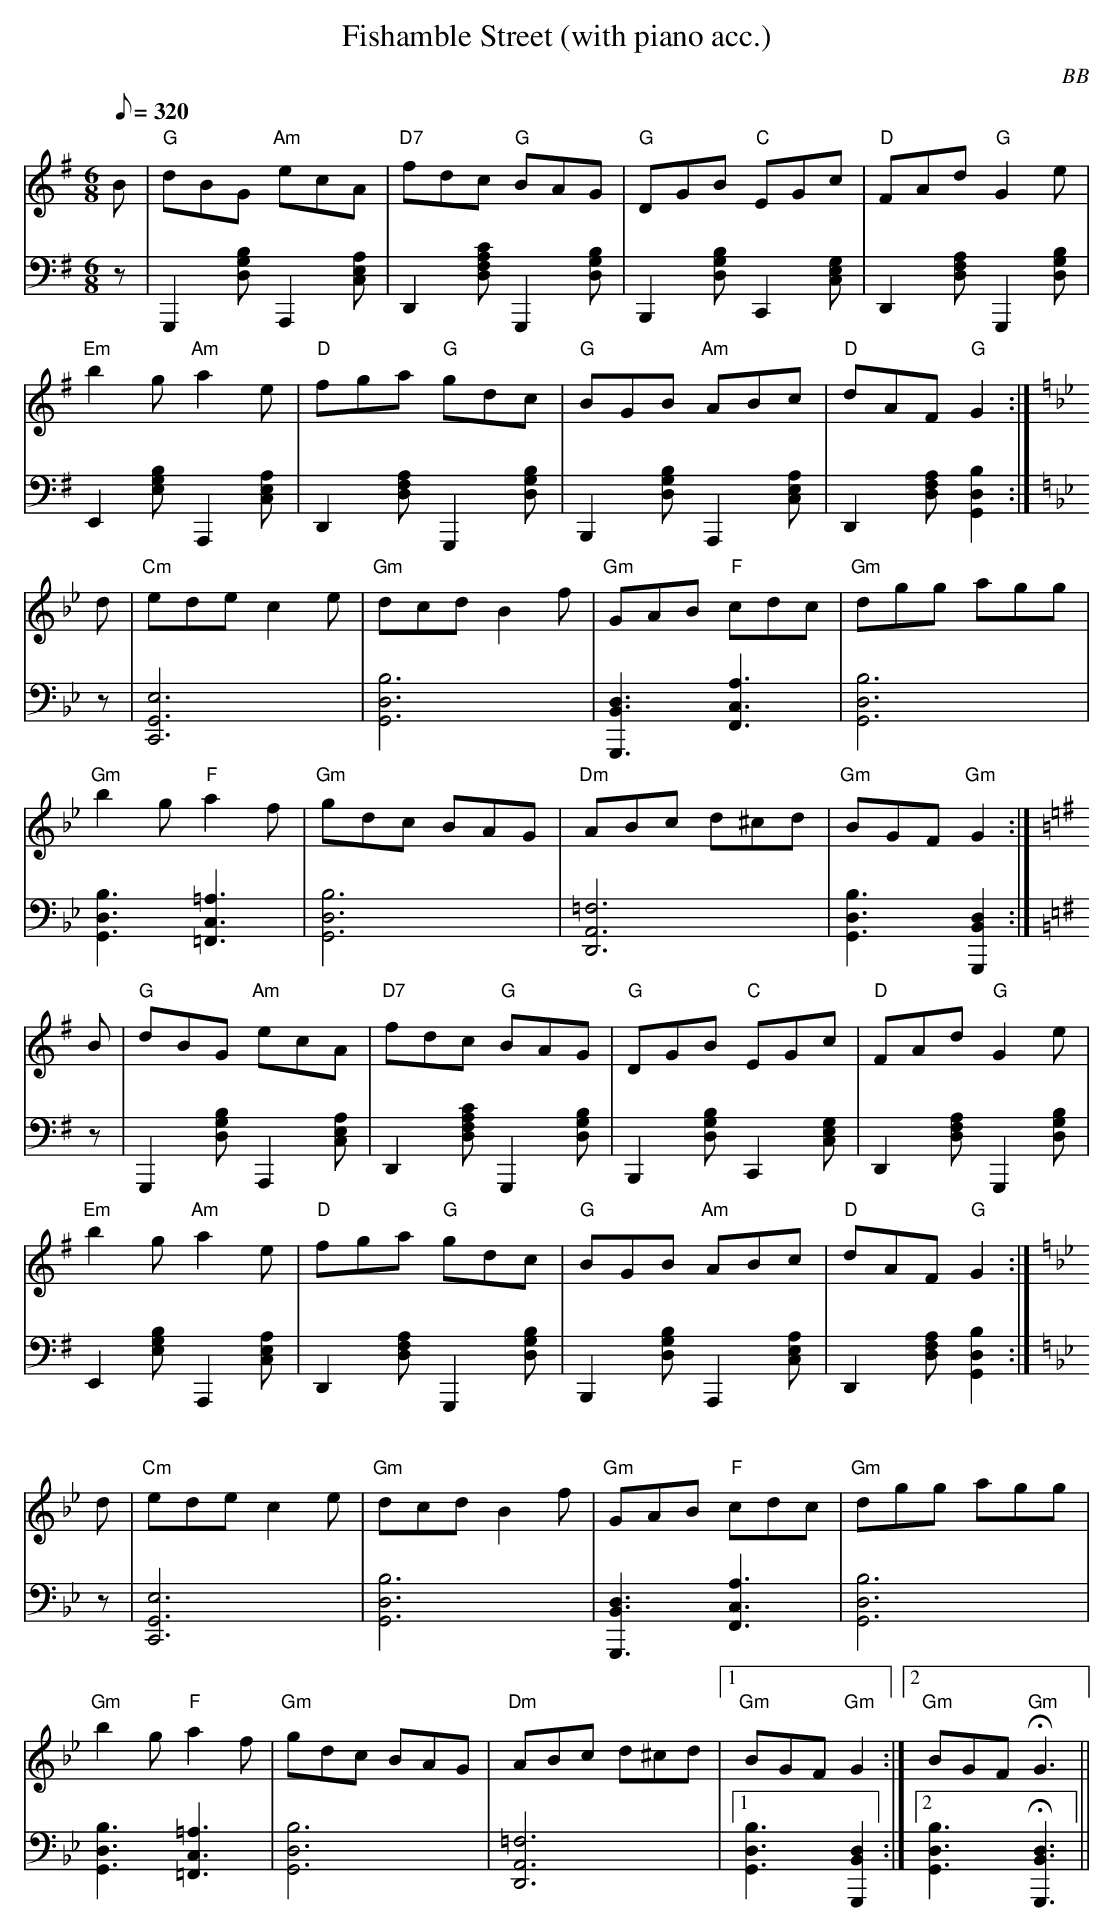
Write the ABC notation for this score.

X:1
T: Fishamble Street (with piano acc.)
C: BB
Q: 1/8=320
M: 6/8
L: 1/8
V: 1 program 1 110 volume=80 %fiddle
V: 2 volume=70 clef=bass m=D program 1 00
K: G
[V:1] B |"G"dBG "Am"ecA | "D7"fdc "G"BAG | "G"DGB "C"EGc | "D"FAd "G"G2 e |
[V:2] z|G,,2[GDB]A,,2[AEC]|D,2[DAFc]G,,2[GDB]|B,,2[GDB]C,2[CGE]|D,2[AFD]G,,2[GDB]|
[V:1] "Em"b2 g "Am"a2 e | "D"fga "G"gdc | "G"BGB "Am"ABc | "D"dAF "G"G2 :|
[V:2] E,2[EBG]A,,2[AEC]|D,2[AFD]G,,2[GDB]|B,,2[GDB]A,,2[AEC]|D,2[AFD][G,2D2B2]:|
[V:1][K: Gm] d | "Cm"ede c2 e | "Gm"dcd B2 f | "Gm"GAB "F"cdc | "Gm"dgg agg |
[V:2][K: Gm] z |[C,6G,6E6]|[G,6D6B6]|[G,,3D3B,3][F,3C3A3]|[G,6D6B6]|
[V:1] "Gm"b2 g "F"a2 f | "Gm"gdc BAG | "Dm"ABc d^cd |"Gm"BGF "Gm"G2 :|
[V:2] [G,3D3B3][=F,3C3=A3]|[G,6D6B6]|[D,6A,6=F6]|[G,3D3B3][G,,2D2B,2]:|
[V:1][K:G] B |"G"dBG "Am"ecA | "D7"fdc "G"BAG | "G"DGB "C"EGc | "D"FAd "G"G2 e |
[V:2][K:G] z|G,,2[GDB]A,,2[AEC]|D,2[DAFc]G,,2[GDB]|B,,2[GDB]C,2[CGE]|D,2[AFD]G,,2[GDB]|
[V:1] "Em"b2 g "Am"a2 e | "D"fga "G"gdc | "G"BGB "Am"ABc | "D"dAF "G"G2 :|
[V:2] E,2[EBG]A,,2[AEC]|D,2[AFD]G,,2[GDB]|B,,2[GDB]A,,2[AEC]|D,2[AFD][G,2D2B2]:|
[V:1][K: Gm] d | "Cm"ede c2 e | "Gm"dcd B2 f | "Gm"GAB "F"cdc | "Gm"dgg agg |
[V:2][K: Gm] z |[C,6G,6E6]|[G,6D6B6]|[G,,3D3B,3][F,3C3A3]|[G,6D6B6]|
[V:1] "Gm"b2 g "F"a2 f | "Gm"gdc BAG | "Dm"ABc d^cd |1 "Gm"BGF "Gm"G2 :|2\
"Gm"BGF "Gm"HG3 ||
[V:2] [G,3D3B3][=F,3C3=A3]|[G,6D6B6]|[D,6A,6=F6]|1 [G,3D3B3][G,,2D2B,2]:|2\
[G,3D3B3]H[G,,3B,3D3]||
